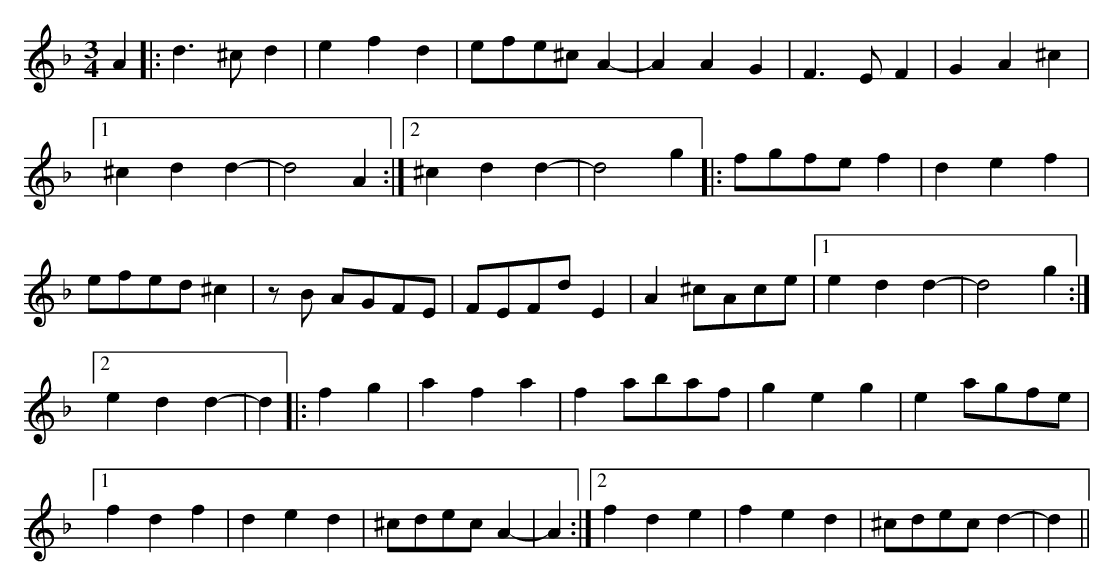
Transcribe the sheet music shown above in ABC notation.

X:1
M:3/4
K:Dmin
A2|:d3^c d2|e2 f2d2|efe^c A2|- A2 A2G2|F3E F2|G2 A2^c2|
[1 ^c2d2 d2|-d4A2:|2 ^c2d2d2|-d4g2|:fgfe f2|d2 e2f2|
efed ^c2|zB AGFE|FEFd E2|A2 ^cAce|1 e2d2 d2|-d4g2:|
[2 e2d2 d2|-d2|:f2g2|a2f2 a2|f2 abaf|g2e2g2|e2 agfe|
[1 f2d2f2|d2 e2d2|^cdec A2|-A2:|2 f2d2e2|f2 e2d2|^cdec d2|-d2||
